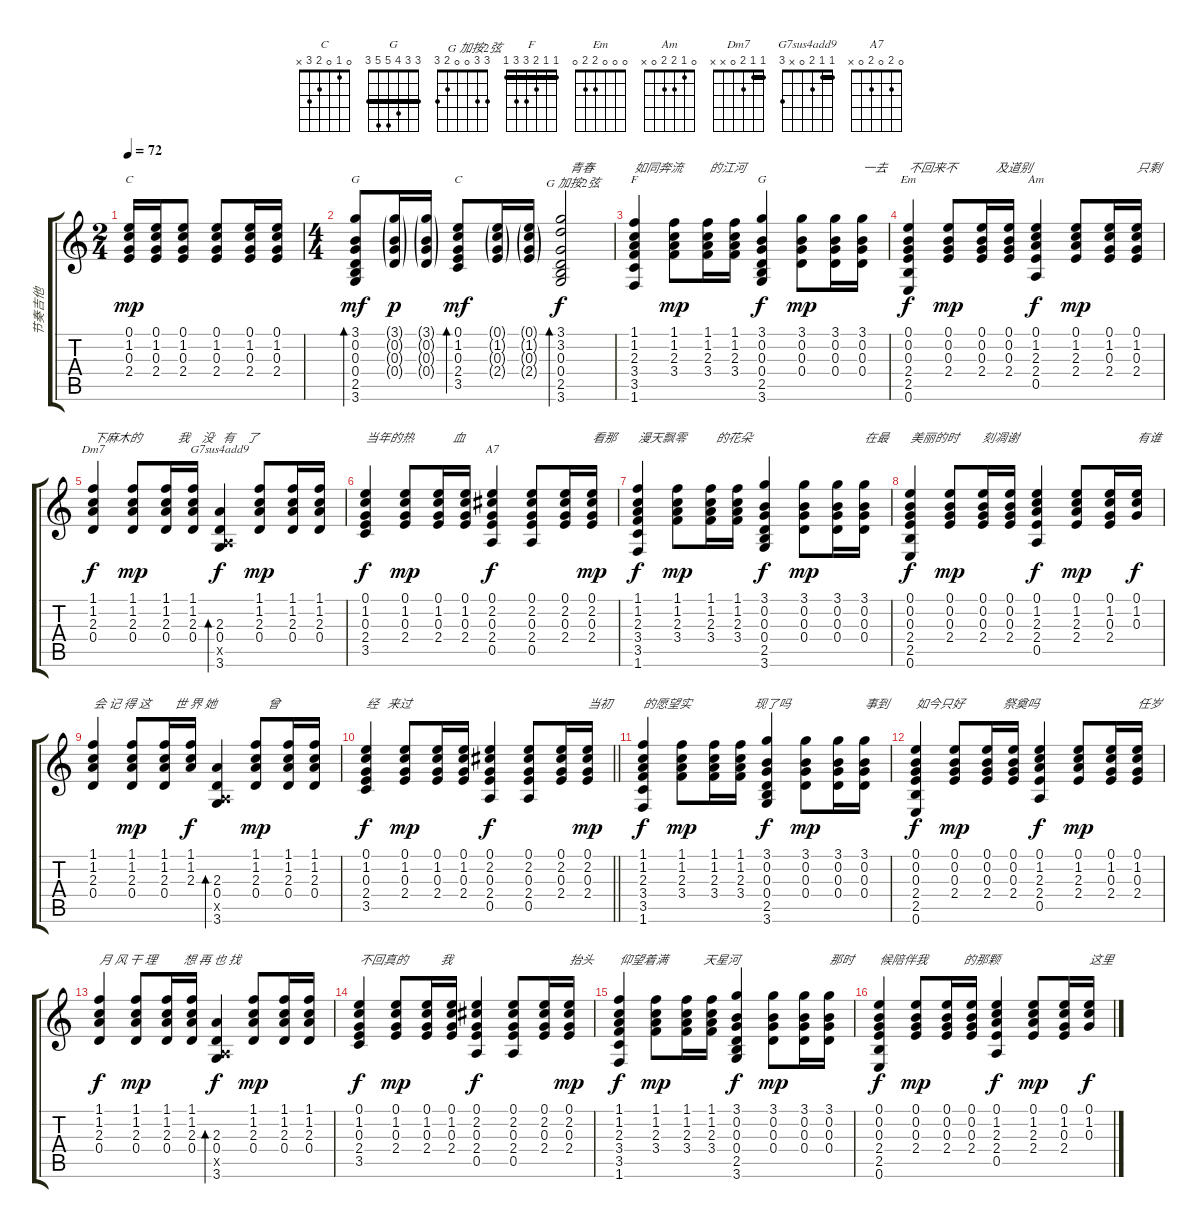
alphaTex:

\track ("节奏吉他" "节奏吉他") {instrument acousticguitarsteel}
\staff {score tabs}
\tuning (E4 B3 G3 D3 A2 E2) {hide}
\chord ("C" 0 1 0 2 x x)
\chord ("G" 3 0 0 0 2 3)
\chord ("C" 0 1 0 2 3 x)
\chord ("        G 加按2弦" 3 3 0 0 2 3)
\chord ("F" 1 1 2 3 3 1) {barre 1}
\chord ("G" 3 3 4 5 5 3) {barre 3}
\chord ("Em" 0 0 0 2 2 0)
\chord ("Am" 0 1 2 2 0 x)
\chord ("Dm7" 1 1 2 0 x x) {barre 1}
\chord ("G7sus4add9" 1 1 2 0 x 3) {barre 1}
\chord ("A7" 0 2 0 2 0 x)
\ts (2 4)
\tempo 72
\clef g2
\ks c
(0.1 1.2 0.3 2.4).16{ch "C" dy mp} (0.1 1.2 0.3 2.4).16 (0.1 1.2 0.3 2.4).8 (0.1 1.2 0.3 2.4).8 (0.1 1.2 0.3 2.4).16 (0.1 1.2 0.3 2.4).16 |
\ts (4 4)
(3.1 0.2 0.3 0.4 2.5 3.6).8{bd 120 ch "G" dy mf} (3.1{g} 0.2{g} 0.3{g} 0.4{g}).16{dy p} (3.1{g} 0.2{g} 0.3{g} 0.4{g}).16 (0.1 1.2 0.3 2.4 3.5).8{bd 120 ch "C" dy mf} (0.1{g} 1.2{g} 0.3{g} 2.4{g}).16 (0.1{g} 1.2{g} 0.3{g} 2.4{g}).16 (3.1 3.2 0.3 0.4 2.5 3.6).2{bd 120 ch "        G 加按2弦" txt "   青春" dy f} |
(1.1 1.2 2.3 3.4 3.5 1.6).4{ch "F" txt "如同奔流         的江河"} (1.1 1.2 2.3 3.4).8{dy mp} (1.1 1.2 2.3 3.4).16 (1.1 1.2 2.3 3.4).16 (3.1 0.2 0.3 0.4 2.5 3.6).4{ch "G" dy f} (3.1 0.2 0.3 0.4).8{dy mp} (3.1 0.2 0.3 0.4).16 (3.1 0.2 0.3 0.4).16{txt "一去"} |
(0.1 0.2 0.3 2.4 2.5 0.6).4{ch "Em" txt "不回来不             及道别" dy f} (0.1 0.2 0.3 2.4).8{dy mp} (0.1 0.2 0.3 2.4).16 (0.1 0.2 0.3 2.4).16 (0.1 1.2 2.3 2.4 0.5).4{ch "Am" dy f} (0.1 1.2 2.3 2.4).8{dy mp} (0.1 1.2 0.3 2.4).16 (0.1 1.2 0.3 2.4).16{txt "只剩"} |
(1.1 1.2 2.3 0.4).4{ch "Dm7" txt "下麻木的            我    没   有    了" dy f} (1.1 1.2 2.3 0.4).8{dy mp} (1.1 1.2 2.3 0.4).16 (1.1 1.2 2.3 0.4).16 (2.3 0.4 0.5{x} 3.6).4{bd 30 ch "G7sus4add9" dy f} (1.1 1.2 2.3 0.4).8{dy mp} (1.1 1.2 2.3 0.4).16 (1.1 1.2 2.3 0.4).16 |
(0.1 1.2 0.3 2.4 3.5).4{txt "当年的热             血" dy f} (0.1 1.2 0.3 2.4).8{dy mp} (0.1 1.2 0.3 2.4).16 (0.1 1.2 0.3 2.4).16 (0.1 2.2 0.3 2.4 0.5).4{ch "A7" dy f} (0.1 2.2 0.3 2.4 0.5).8 (0.1 2.2 0.3 2.4).16 (0.1 2.2 0.3 2.4).16{txt "看那" dy mp} |
(1.1 1.2 2.3 3.4 3.5 1.6).4{txt "漫天飘零          的花朵" dy f} (1.1 1.2 2.3 3.4).8{dy mp} (1.1 1.2 2.3 3.4).16 (1.1 1.2 2.3 3.4).16 (3.1 0.2 0.3 0.4 2.5 3.6).4{dy f} (3.1 0.2 0.3 0.4).8{dy mp} (3.1 0.2 0.3 0.4).16 (3.1 0.2 0.3 0.4).16{txt "在最"} |
(0.1 0.2 0.3 2.4 2.5 0.6).4{txt "美丽的时        刻凋谢" dy f} (0.1 0.2 0.3 2.4).8{dy mp} (0.1 0.2 0.3 2.4).16 (0.1 0.2 0.3 2.4).16 (0.1 1.2 2.3 2.4 0.5).4{dy f} (0.1 1.2 2.3 2.4).8{dy mp} (0.1 1.2 0.3 2.4).16 (0.1 1.2 0.3).16{txt "有谁" dy f} |
(1.1 1.2 2.3 0.4).4{txt "会 记 得 这        世 界 她                 曾"} (1.1 1.2 2.3 0.4).8{dy mp} (1.1 1.2 2.3 0.4).16 (1.1 1.2 2.3).16{dy f} (2.3 0.4 0.5{x} 3.6).4{bd 30} (1.1 1.2 2.3 0.4).8{dy mp} (1.1 1.2 2.3 0.4).16 (1.1 1.2 2.3 0.4).16 |
\barLineRight lightlight
(0.1 1.2 0.3 2.4 3.5).4{txt "经   来过" dy f} (0.1 1.2 0.3 2.4).8{dy mp} (0.1 1.2 0.3 2.4).16 (0.1 1.2 0.3 2.4).16 (0.1 2.2 0.3 2.4 0.5).4{dy f} (0.1 2.2 0.3 2.4 0.5).8 (0.1 2.2 0.3 2.4).16 (0.1 2.2 0.3 2.4).16{txt "当初" dy mp} |
(1.1 1.2 2.3 3.4 3.5 1.6).4{txt "的愿望实                     现了吗" dy f} (1.1 1.2 2.3 3.4).8{dy mp} (1.1 1.2 2.3 3.4).16 (1.1 1.2 2.3 3.4).16 (3.1 0.2 0.3 0.4 2.5 3.6).4{dy f} (3.1 0.2 0.3 0.4).8{dy mp} (3.1 0.2 0.3 0.4).16 (3.1 0.2 0.3 0.4).16{txt "事到"} |
(0.1 0.2 0.3 2.4 2.5 0.6).4{txt "如今只好             祭奠吗" dy f} (0.1 0.2 0.3 2.4).8{dy mp} (0.1 0.2 0.3 2.4).16 (0.1 0.2 0.3 2.4).16 (0.1 1.2 2.3 2.4 0.5).4{dy f} (0.1 1.2 2.3 2.4).8{dy mp} (0.1 1.2 0.3 2.4).16 (0.1 1.2 0.3 2.4).16{txt "任岁"} |
(1.1 1.2 2.3 0.4).4{txt "月 风 干 理         想 再 也 找" dy f} (1.1 1.2 2.3 0.4).8{dy mp} (1.1 1.2 2.3 0.4).16 (1.1 1.2 2.3 0.4).16 (2.3 0.4 0.5{x} 3.6).4{bd 30 dy f} (1.1 1.2 2.3 0.4).8{dy mp} (1.1 1.2 2.3 0.4).16 (1.1 1.2 2.3 0.4).16 |
(0.1 1.2 0.3 2.4 3.5).4{txt "不回真的           我" dy f} (0.1 1.2 0.3 2.4).8{dy mp} (0.1 1.2 0.3 2.4).16 (0.1 1.2 0.3 2.4).16 (0.1 2.2 0.3 2.4 0.5).4{dy f} (0.1 2.2 0.3 2.4 0.5).8 (0.1 2.2 0.3 2.4).16 (0.1 2.2 0.3 2.4).16{txt "抬头" dy mp} |
(1.1 1.2 2.3 3.4 3.5 1.6).4{txt "仰望着满            天星河" dy f} (1.1 1.2 2.3 3.4).8{dy mp} (1.1 1.2 2.3 3.4).16 (1.1 1.2 2.3 3.4).16 (3.1 0.2 0.3 0.4 2.5 3.6).4{dy f} (3.1 0.2 0.3 0.4).8{dy mp} (3.1 0.2 0.3 0.4).16 (3.1 0.2 0.3 0.4).16{txt "那时"} |
(0.1 0.2 0.3 2.4 2.5 0.6).4{txt "候陪伴我            的那颗" dy f} (0.1 0.2 0.3 2.4).8{dy mp} (0.1 0.2 0.3 2.4).16 (0.1 0.2 0.3 2.4).16 (0.1 1.2 2.3 2.4 0.5).4{dy f} (0.1 1.2 2.3 2.4).8{dy mp} (0.1 1.2 0.3 2.4).16 (0.1 1.2 0.3).16{txt "这里" dy f}
